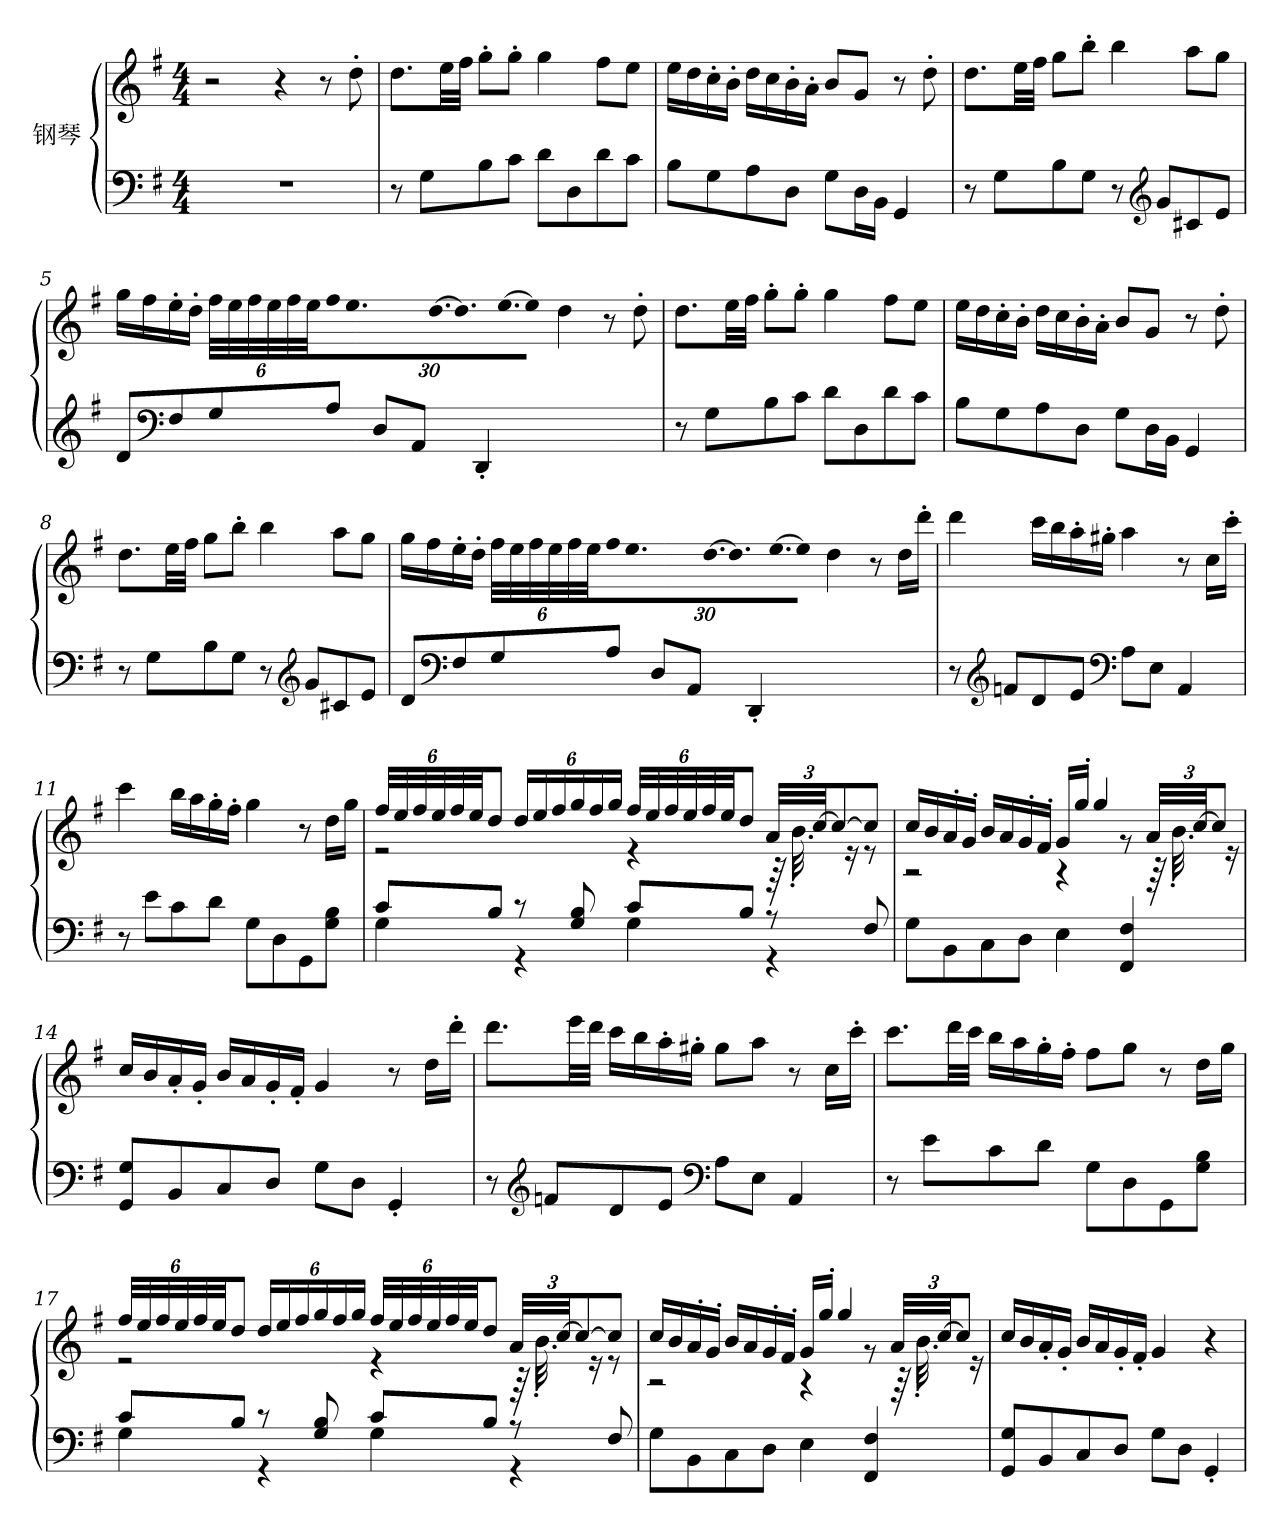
**kern	**kern
*part2	*part1
*staff2	*staff1
*I"钢琴	*I"钢琴
*clefF4	*clefG2
*k[f#]	*k[f#]
*M4/4	*M4/4
*MM500	*MM500
=1	=1
1r	2r
.	4r
.	8r
*	*MM65
.	8dd'\
=2	=2
8r	8.dd\L
8G\L	.
.	32ee\LL
.	32ff#\JJJ
8B\	8gg'\L
8c\J	8gg'\J
8d\L	4gg\
8D\	.
8d\	8ff#\L
8c\J	8ee\J
=3	=3
8B\L	16ee\LL
.	16dd\
8G\	16cc'\
.	16b'\JJ
8A\	16dd\LL
.	16cc\
8D\J	16b'\
.	16a'\JJ
8G\L	8b/L
16D\L	8g/J
16BB\JJ	.
4GG/	8r
.	8dd'\
=4	=4
8r	8.dd\L
8G\L	.
.	32ee\LL
.	32ff#\JJJ
8B\	8gg\L
8G\J	8bb'\J
8r	4bb\
*clefG2	*
8g/L	.
8c#X/	8aa\L
8e/J	8gg\J
!!LO:LB:g=z
=5	=5
8d/L	16gg\LL
.	16ff#\
*clefF4	*
8F#/	16ee'\
.	16dd'\JJ
*	*Xbrackettup
8G/	48ff#\LLL
.	48ee\
.	48ff#\
.	48ee\
.	48ff#\
.	48ee\
!	!LO:N:vis=256%9
8A/J	960%17ff#\L
!	!LO:N:vis=32.
.	640%17ee\
.	1920ryy
!	!LO:N:vis=256.
.	[1920%17dd\K
!	!LO:N:vis=32.
.	640%17dd\]
!	!LO:N:vis=256.
.	[1920%17ee\JK
!	!LO:N:vis=32
.	640%23ee\JJJ]
8D/L	4dd\
8AA/J	.
4DD'/	8r
.	8dd'\
=6	=6
8r	8.dd\L
8G\L	.
.	32ee\LL
.	32ff#\JJJ
8B\	8gg'\L
8c\J	8gg'\J
8d\L	4gg\
8D\	.
8d\	8ff#\L
8c\J	8ee\J
=7	=7
8B\L	16ee\LL
.	16dd\
8G\	16cc'\
.	16b'\JJ
8A\	16dd\LL
.	16cc\
8D\J	16b'\
.	16a'\JJ
8G\L	8b/L
16D\L	8g/J
16BB\JJ	.
4GG/	8r
.	8dd'\
!!LO:LB:g=z
=8	=8
8r	8.dd\L
8G\L	.
.	32ee\LL
.	32ff#\JJJ
8B\	8gg\L
8G\J	8bb'\J
8r	4bb\
*clefG2	*
8g/L	.
8c#X/	8aa\L
8e/J	8gg\J
=9	=9
8d/L	16gg\LL
.	16ff#\
*clefF4	*
8F#/	16ee'\
.	16dd'\JJ
8G/	48ff#\LLL
.	48ee\
.	48ff#\
.	48ee\
.	48ff#\
.	48ee\
!	!LO:N:vis=256%9
8A/J	960%17ff#\L
!	!LO:N:vis=32.
.	640%17ee\
.	1920ryy
!	!LO:N:vis=256.
.	[1920%17dd\K
!	!LO:N:vis=32.
.	640%17dd\]
!	!LO:N:vis=256.
.	[1920%17ee\JK
!	!LO:N:vis=32
.	640%23ee\JJJ]
8D/L	4dd\
8AA/J	.
4DD'/	8r
.	16dd\LL
.	16ddd'\JJ
!!LO:LB:g=z
=10	=10
8r	4ddd\
*clefG2	*
8fn/L	.
8d/	16ccc\LL
.	16bb\
8e/J	16aa'\
.	16gg#X'\JJ
*clefF4	*
8A\L	4aa\
8E\J	.
4AA/	8r
.	16cc\LL
.	16ccc'\JJ
=11	=11
8r	4ccc\
8e\L	.
8c\	16bb\LL
.	16aa\
8d\J	16gg'\
.	16ff#'\JJ
8G\L	4gg\
8D\	.
8GG\	8r
8G\ 8B\J	16dd\LL
.	16gg\JJ
!!LO:LB:g=z
=12	=12
*^	*^
8c/L	4G\	48ff#/LLL	2r
.	.	48ee/	.
.	.	48ff#/	.
.	.	48ee/	.
.	.	48ff#/	.
.	.	48ee/JJ	.
8B/J	.	8dd/J	.
8r	4r	24dd/LL	.
.	.	24ee/	.
.	.	24ff#/	.
8G/ 8B/	.	24gg/	.
.	.	24ff#/	.
.	.	24gg/JJ	.
8c/L	4G\	48ff#/LLL	4r
.	.	48ee/	.
.	.	48ff#/	.
.	.	48ee/	.
.	.	48ff#/	.
.	.	48ee/JJ	.
8B/J	.	8dd/J	.
8r	4r	48a/LLL	64r
.	.	.	32.b'\
.	.	[48cc/JJ	.
.	.	12cc/_	.
.	.	.	16r
8F#/	.	8cc/J]	8r
*v	*v	*	*
=13	=13	=13
8G\L	16cc/LL	2r
.	16b/	.
8BB\	16a'/	.
.	16g'/JJ	.
8C\	16b/LL	.
.	16a/	.
8D\J	16g'/	.
.	16f#'/JJ	.
4E\	16g/LL	4r
.	16gg'/JJ	.
.	4gg/	.
4FF#/ 4F#/	.	8r
.	48a/LLL	64r
.	.	32.b'\
.	[48cc/JJ	.
.	12cc/J]	.
.	.	16r
*	*v	*v
!!LO:LB:g=z
=14	=14
8GG/ 8G/L	16cc/LL
.	16b/
8BB/	16a'/
.	16g'/JJ
8C/	16b/LL
.	16a/
8D/J	16g'/
.	16f#'/JJ
8G\L	4g/
8D\J	.
4GG'/	8r
.	16dd\LL
.	16ddd'\JJ
=15	=15
8r	8.ddd\L
*clefG2	*
8fn/L	.
.	32eee\LL
.	32ddd\JJJ
8d/	16ccc\LL
.	16bb\
8e/J	16aa'\
.	16gg#X'\JJ
*clefF4	*
8A\L	8gg#\L
8E\J	8aa\J
4AA/	8r
.	16cc\LL
.	16ccc'\JJ
=16	=16
8r	8.ccc\L
8e\L	.
.	32ddd\LL
.	32ccc\JJJ
8c\	16bb\LL
.	16aa\
8d\J	16gg'\
.	16ff#'\JJ
8G\L	8ff#\L
8D\	8gg\J
8GG\	8r
8G\ 8B\J	16dd\LL
.	16gg\JJ
!!LO:PB:g=z
=17	=17
*^	*^
8c/L	4G\	48ff#/LLL	2r
.	.	48ee/	.
.	.	48ff#/	.
.	.	48ee/	.
.	.	48ff#/	.
.	.	48ee/JJ	.
8B/J	.	8dd/J	.
8r	4r	24dd/LL	.
.	.	24ee/	.
.	.	24ff#/	.
8G/ 8B/	.	24gg/	.
.	.	24ff#/	.
.	.	24gg/JJ	.
8c/L	4G\	48ff#/LLL	4r
.	.	48ee/	.
.	.	48ff#/	.
.	.	48ee/	.
.	.	48ff#/	.
.	.	48ee/JJ	.
8B/J	.	8dd/J	.
8r	4r	48a/LLL	64r
.	.	.	32.b'\
.	.	[48cc/JJ	.
.	.	12cc/_	.
.	.	.	16r
8F#/	.	8cc/J]	8r
*v	*v	*	*
=18	=18	=18
8G\L	16cc/LL	2r
.	16b/	.
8BB\	16a'/	.
.	16g'/JJ	.
8C\	16b/LL	.
.	16a/	.
8D\J	16g'/	.
.	16f#'/JJ	.
4E\	16g/LL	4r
.	16gg'/JJ	.
.	4gg/	.
4FF#/ 4F#/	.	8r
.	48a/LLL	64r
.	.	32.b'\
.	[48cc/JJ	.
.	12cc/J]	.
.	.	16r
*	*v	*v
!!LO:LB:g=z
=19	=19
8GG/ 8G/L	16cc/LL
.	16b/
8BB/	16a'/
.	16g'/JJ
8C/	16b/LL
.	16a/
8D/J	16g'/
.	16f#'/JJ
8G\L	4g/
8D\J	.
4GG'/	4r
=	=
*-	*-
